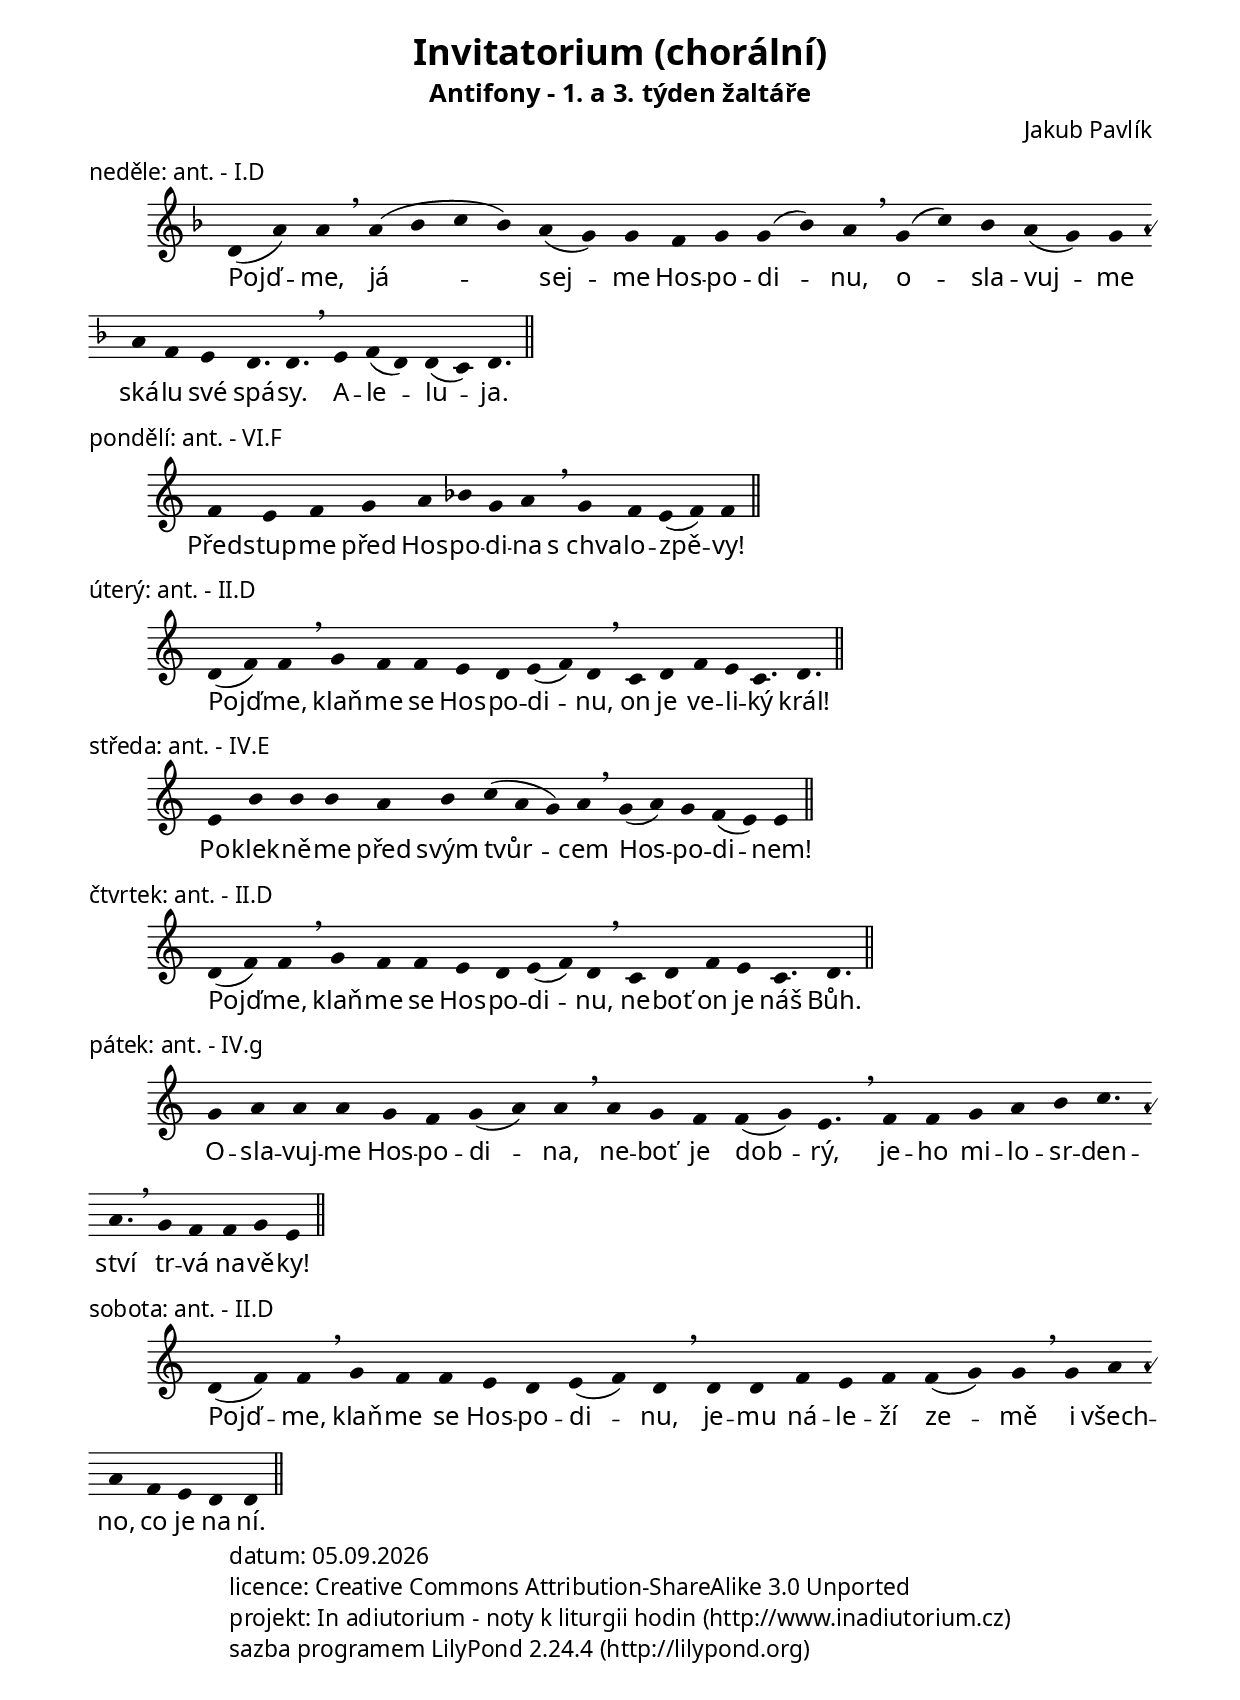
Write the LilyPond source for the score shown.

\version "2.14.2"

\header {
  title = "Invitatorium (chorální)"
  composer = "Jakub Pavlík"
}

\include "spolecne.ly"
% antifony invitatoria ze zaltare - dvoutydenni cyklus

sestavInvitTitulek = \markup {
  \concat {\fromproperty #'header:dies ": " \fromproperty #'header:quid " - " \fromproperty #'header:tonus . \fromproperty #'header:differentia }
}

% LICHE TYDNY --------------------------------------------

tInedeleInvitatorium = \score {
  \relative c' {
    \choralniRezim
    \key f \major
    d4( a') a \breathe a( bes c bes) a( g) g f g g( bes) a \breathe
    g( c) bes a( g) g a f e d4. d \breathe e4 f( d) d( c) d4. \bar "||"
  }
  \addlyrics {
    Pojď -- me, já -- sej -- me Hos -- po -- di -- nu,
      o -- sla -- vuj -- me ská -- lu své spá -- sy. A -- le -- lu -- ja.
  }
  \header {
    quid = "ant."
    tonus = "I"
    differentia = "D" 
    dies = "neděle"
    piece = \markup {\sestavInvitTitulek}
  }
}

tIpondeliInvitatorium = \score {
  \relative c' {
    \choralniRezim
    f4 e f g a bes g a \breathe g f e( f) f \bar "||"
  }
  \addlyrics {
    Před -- stup -- me před Hos -- po -- di -- na s_chva -- lo -- zpě -- vy!
  }
  \header {
    quid = "ant."
    tonus = "VI"
    differentia = "F" 
    dies = "pondělí"
    piece = \markup {\sestavInvitTitulek}
  }
}

pojdmeKlanmeSeI = { 
  d( f) f \breathe g f f e d e( f) d \breathe
}

pojdmeKlanmeSeCele = { 
  \pojdmeKlanmeSeI 
  c d f e c4. d \bar "||"
}

tIuteryInvitatorium = \score {
  \relative c' {
    \choralniRezim
    \pojdmeKlanmeSeCele
  }
  \addlyrics {
    Pojď -- me, klaň -- me se Hos -- po -- di -- nu,
      on je ve -- li -- ký král!
  }
  \header {
    quid = "ant."
    tonus = "II"
    differentia = "D" 
    dies = "úterý"
    piece = \markup {\sestavInvitTitulek}
  }
}

tIstredaInvitatorium = \score {
  \relative c' {
    \choralniRezim
    e4 b' b b a b c( a g) a \breathe g( a) g f( e) e \bar "||"
  }
  \addlyrics {
    Po -- klek -- ně -- me před svým tvůr -- cem Hos -- po -- di -- nem!
  }
  \header {
    quid = "ant."
    tonus = "IV"
    differentia = "E" 
    dies = "středa"
    piece = \markup {\sestavInvitTitulek}
  }
}

tIctvrtekInvitatorium = \score {
  \relative c' {
    \choralniRezim
    \pojdmeKlanmeSeCele
  }
  \addlyrics {
    Pojď -- me, klaň -- me se Hos -- po -- di -- nu, 
      ne -- boť on je náš Bůh.
  }
  \header {
    quid = "ant."
    tonus = "II"
    differentia = "D" 
    dies = "čtvrtek"
    piece = \markup {\sestavInvitTitulek}
  }
}

tIpatekInvitatorium = \score {
  \relative c'' {
    \choralniRezim
    g4 a a a g f g( a) a \breathe a g f f( g) e4. \breathe
    f4 f g a b c4. a \breathe g4 f f g e \bar "||"
  }
  \addlyrics {
    O -- sla -- vuj -- me Hos -- po -- di -- na, ne -- boť je dob -- rý,
      je -- ho mi -- lo -- sr -- den -- ství tr -- vá na -- vě -- ky!
  }
  \header {
    quid = "ant."
    tonus = "IV"
    differentia = "g" 
    dies = "pátek"
    piece = \markup {\sestavInvitTitulek}
  }
}

tIsobotaInvitatorium = \score {
  \relative c' {
    \choralniRezim
    \pojdmeKlanmeSeI
    d4 d f e f f( g) g \breathe g a a f e d d \bar "||"
  }
  \addlyrics {
    Pojď -- me, klaň -- me se Hos -- po -- di -- nu, 
      je -- mu ná -- le -- ží ze -- mě i všech -- no, co je na ní.
  }
  \header {
    quid = "ant."
    tonus = "II"
    differentia = "D" 
    dies = "sobota"
    piece = \markup {\sestavInvitTitulek}
  }
}


\bookpart {
  \header {
    subtitle = "Antifony - 1. a 3. týden žaltáře"
  }
  
  \score { \tInedeleInvitatorium }
  
  \score { \tIpondeliInvitatorium }
  
  \score { \tIuteryInvitatorium }
  
  \score { \tIstredaInvitatorium }
  
  \score { \tIctvrtekInvitatorium }
  
  \score { \tIpatekInvitatorium }
  
  \score { \tIsobotaInvitatorium }
}